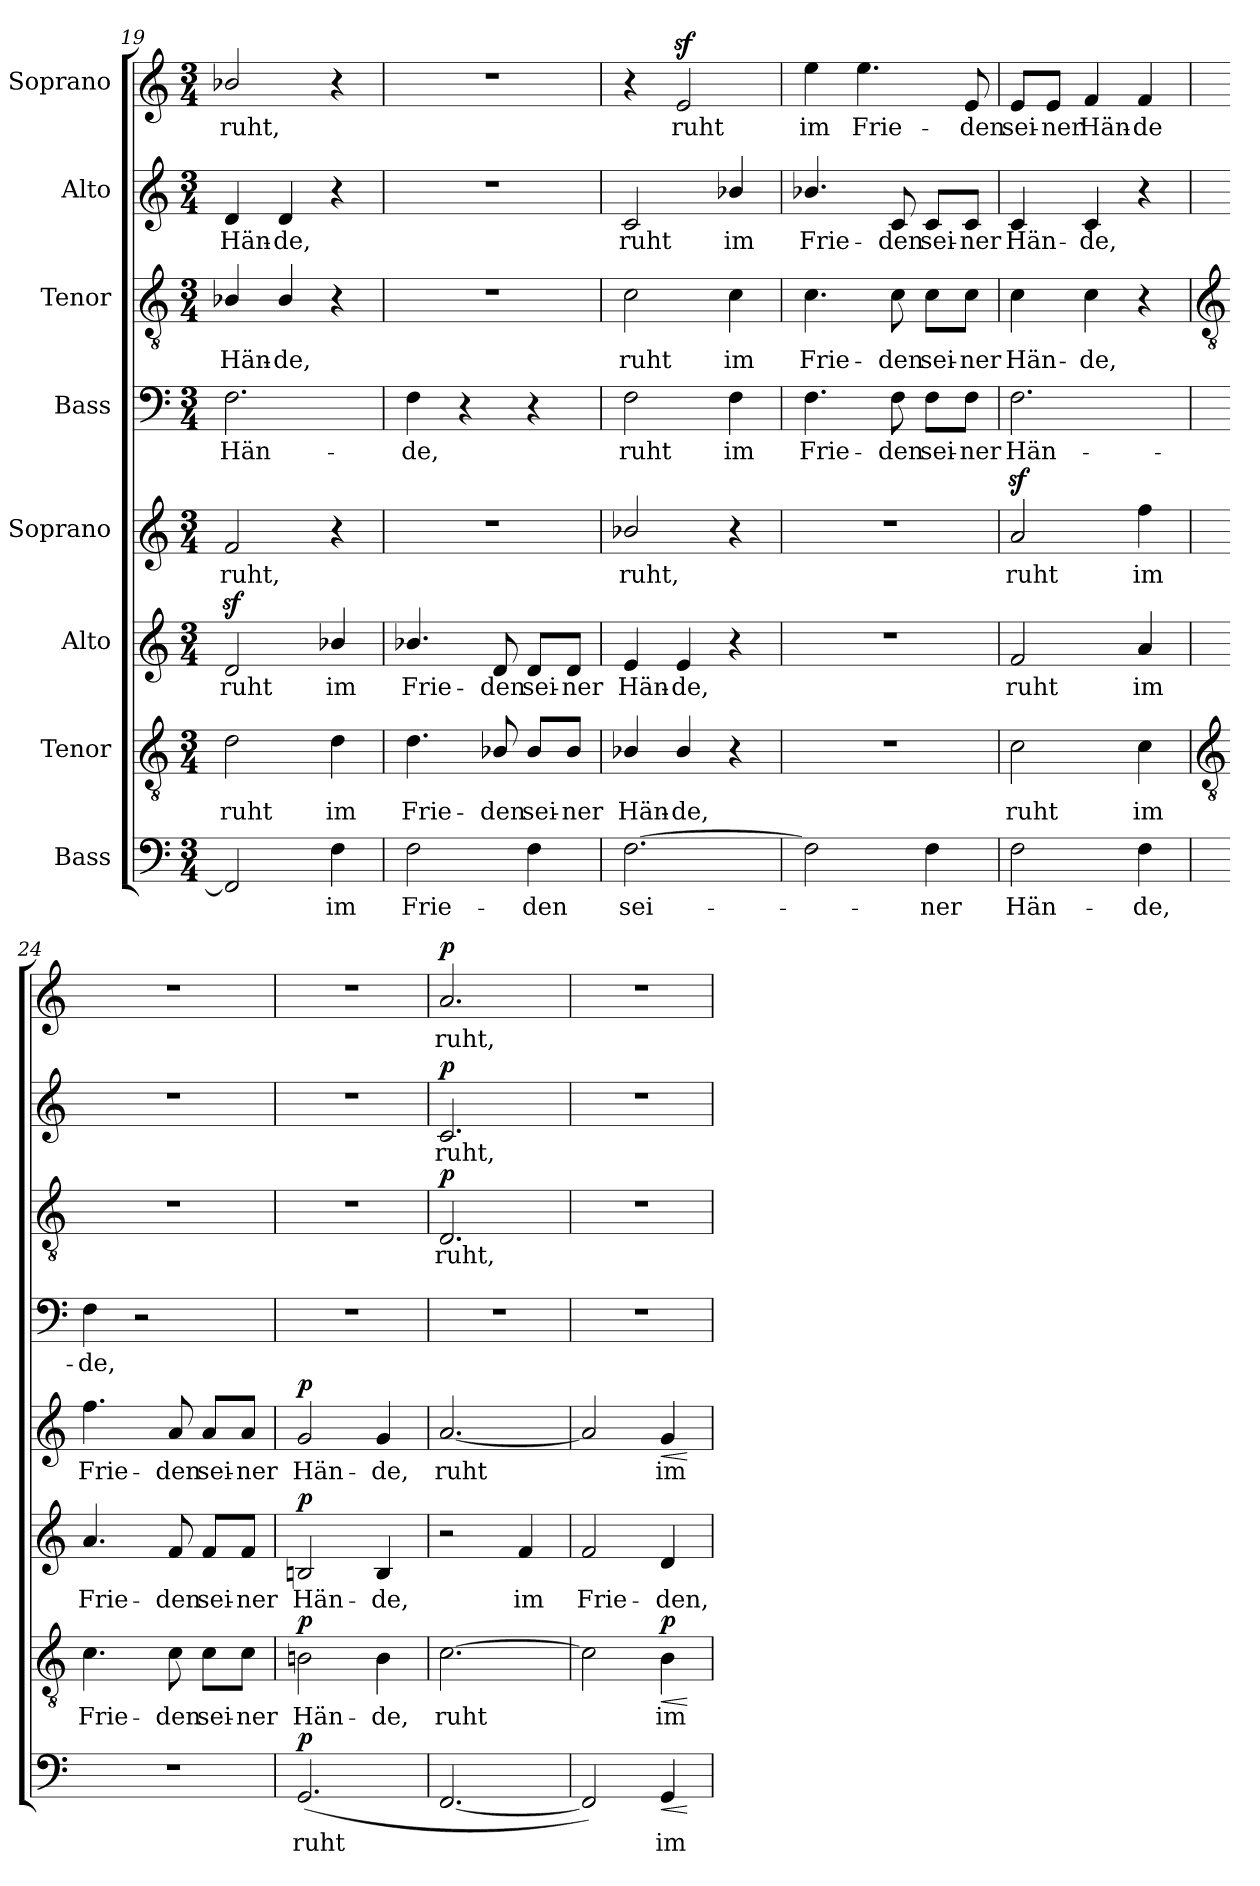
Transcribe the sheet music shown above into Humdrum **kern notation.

**kern	**text	**dynam	**kern	**text	**dynam	**kern	**text	**dynam	**kern	**text	**dynam	**kern	**text	**kern	**text	**dynam	**kern	**text	**dynam	**kern	**text	**dynam
*part8	*part8	*part8	*part7	*part7	*part7	*part6	*part6	*part6	*part5	*part5	*part5	*part4	*part4	*part3	*part3	*part3	*part2	*part2	*part2	*part1	*part1	*part1
*staff8	*staff8	*staff8	*staff7	*staff7	*staff7	*staff6	*staff6	*staff6	*staff5	*staff5	*staff5	*staff4	*staff4	*staff3	*staff3	*staff3	*staff2	*staff2	*staff2	*staff1	*staff1	*staff1
*I"Bass	*	*	*I"Tenor	*	*	*I"Alto	*	*	*I"Soprano	*	*	*I"Bass	*	*I"Tenor	*	*	*I"Alto	*	*	*I"Soprano	*	*
*clefF4	*	*	*clefGv2	*	*	*clefG2	*	*	*clefG2	*	*	*clefF4	*	*clefGv2	*	*	*clefG2	*	*	*clefG2	*	*
*k[]	*	*	*k[]	*	*	*k[]	*	*	*k[]	*	*	*k[]	*	*k[]	*	*	*k[]	*	*	*k[]	*	*
*C:	*	*	*C:	*	*	*C:	*	*	*C:	*	*	*C:	*	*C:	*	*	*C:	*	*	*C:	*	*
*M3/4	*	*	*M3/4	*	*	*M3/4	*	*	*M3/4	*	*	*M3/4	*	*M3/4	*	*	*M3/4	*	*	*M3/4	*	*
=19	=19	=19	=19	=19	=19	=19	=19	=19	=19	=19	=19	=19	=19	=19	=19	=19	=19	=19	=19	=19	=19	=19
!	!	!	!	!LO:LY:b	!	!	!LO:LY:b	!	!	!LO:LY:b	!	!	!LO:LY:b	!	!LO:LY:b	!	!	!LO:LY:b	!	!	!LO:LY:b	!
2FF]	.	.	2d	ruht	.	2dz<	ruht	.	2f	ruht,	.	2.F	Hän-	4B-X/	Hän-	.	4d	Hän-	.	2b-X/	ruht,	.
!	!	!	!	!	!	!	!	!	!	!	!	!	!	!	!LO:LY:b	!	!	!LO:LY:b	!	!	!	!
.	.	.	.	.	.	.	.	.	.	.	.	.	.	4B-/	-de,	.	4d	-de,	.	.	.	.
!	!LO:LY:b	!	!	!LO:LY:b	!	!	!LO:LY:b	!	!	!	!	!	!	!	!	!	!	!	!	!	!	!
4F	im	.	4d	im	.	4b-X/	im	.	4r	.	.	.	.	4r	.	.	4r	.	.	4r	.	.
=20	=20	=20	=20	=20	=20	=20	=20	=20	=20	=20	=20	=20	=20	=20	=20	=20	=20	=20	=20	=20	=20	=20
!	!LO:LY:b	!	!	!LO:LY:b	!	!	!LO:LY:b	!	!LO:N:vis=1	!	!	!	!LO:LY:b	!LO:N:vis=1	!	!	!LO:N:vis=1	!	!	!LO:N:vis=1	!	!
2F	Frie-	.	4.d	Frie-	.	4.b-X/	Frie-	.	2.r	.	.	4F	-de,	2.r	.	.	2.r	.	.	2.r	.	.
.	.	.	.	.	.	.	.	.	.	.	.	4r	.	.	.	.	.	.	.	.	.	.
!	!	!	!	!LO:LY:b	!	!	!LO:LY:b	!	!	!	!	!	!	!	!	!	!	!	!	!	!	!
.	.	.	8B-X/	-den	.	8d	-den	.	.	.	.	.	.	.	.	.	.	.	.	.	.	.
!	!LO:LY:b	!	!	!LO:LY:b	!	!	!LO:LY:b	!	!	!	!	!	!	!	!	!	!	!	!	!	!	!
4F	-den	.	8B-/L	sei-	.	8d/L	sei-	.	.	.	.	4r	.	.	.	.	.	.	.	.	.	.
!	!	!	!	!LO:LY:b	!	!	!LO:LY:b	!	!	!	!	!	!	!	!	!	!	!	!	!	!	!
.	.	.	8B-/J	-ner	.	8d/J	-ner	.	.	.	.	.	.	.	.	.	.	.	.	.	.	.
=21	=21	=21	=21	=21	=21	=21	=21	=21	=21	=21	=21	=21	=21	=21	=21	=21	=21	=21	=21	=21	=21	=21
!	!LO:LY:b	!	!	!LO:LY:b	!	!	!LO:LY:b	!	!	!LO:LY:b	!	!	!LO:LY:b	!	!LO:LY:b	!	!	!LO:LY:b	!	!	!	!
[2.F	sei-	.	4B-X/	Hän-	.	4e	Hän-	.	2b-X/	ruht,	.	2F	ruht	2c	ruht	.	2c	ruht	.	4r	.	.
!	!	!	!	!LO:LY:b	!	!	!LO:LY:b	!	!	!	!	!	!	!	!	!	!	!	!	!	!LO:LY:b	!
.	.	.	4B-/	-de,	.	4e	-de,	.	.	.	.	.	.	.	.	.	.	.	.	2ez<	ruht	.
!	!	!	!	!	!	!	!	!	!	!	!	!	!LO:LY:b	!	!LO:LY:b	!	!	!LO:LY:b	!	!	!	!
.	.	.	4r	.	.	4r	.	.	4r	.	.	4F	im	4c	im	.	4b-X/	im	.	.	.	.
=22	=22	=22	=22	=22	=22	=22	=22	=22	=22	=22	=22	=22	=22	=22	=22	=22	=22	=22	=22	=22	=22	=22
!	!	!	!LO:N:vis=1	!	!	!LO:N:vis=1	!	!	!LO:N:vis=1	!	!	!	!LO:LY:b	!	!LO:LY:b	!	!	!LO:LY:b	!	!	!LO:LY:b	!
2F]	.	.	2.r	.	.	2.r	.	.	2.r	.	.	4.F	Frie-	4.c	Frie-	.	4.b-X/	Frie-	.	4ee	im	.
!	!	!	!	!	!	!	!	!	!	!	!	!	!	!	!	!	!	!	!	!	!LO:LY:b	!
.	.	.	.	.	.	.	.	.	.	.	.	.	.	.	.	.	.	.	.	4.ee	Frie-	.
!	!	!	!	!	!	!	!	!	!	!	!	!	!LO:LY:b	!	!LO:LY:b	!	!	!LO:LY:b	!	!	!	!
.	.	.	.	.	.	.	.	.	.	.	.	8F	-den	8c	-den	.	8c	-den	.	.	.	.
!	!LO:LY:b	!	!	!	!	!	!	!	!	!	!	!	!LO:LY:b	!	!LO:LY:b	!	!	!LO:LY:b	!	!	!	!
4F	ner	.	.	.	.	.	.	.	.	.	.	8F\L	sei-	8c\L	sei-	.	8c/L	sei-	.	.	.	.
!	!	!	!	!	!	!	!	!	!	!	!	!	!LO:LY:b	!	!LO:LY:b	!	!	!LO:LY:b	!	!	!LO:LY:b	!
.	.	.	.	.	.	.	.	.	.	.	.	8F\J	-ner	8c\J	-ner	.	8c/J	-ner	.	8e	-den	.
=23	=23	=23	=23	=23	=23	=23	=23	=23	=23	=23	=23	=23	=23	=23	=23	=23	=23	=23	=23	=23	=23	=23
!	!LO:LY:b	!	!	!LO:LY:b	!	!	!LO:LY:b	!	!	!LO:LY:b	!	!	!LO:LY:b	!	!LO:LY:b	!	!	!LO:LY:b	!	!	!LO:LY:b	!
2F	Hän-	.	2c	ruht	.	2f	ruht	.	2az<	ruht	.	2.F	Hän-	4c	Hän-	.	4c	Hän-	.	8e/L	sei-	.
!	!	!	!	!	!	!	!	!	!	!	!	!	!	!	!	!	!	!	!	!	!LO:LY:b	!
.	.	.	.	.	.	.	.	.	.	.	.	.	.	.	.	.	.	.	.	8e/J	-ner	.
!	!	!	!	!	!	!	!	!	!	!	!	!	!	!	!LO:LY:b	!	!	!LO:LY:b	!	!	!LO:LY:b	!
.	.	.	.	.	.	.	.	.	.	.	.	.	.	4c	-de,	.	4c	-de,	.	4f	Hän-	.
!	!LO:LY:b	!	!	!LO:LY:b	!	!	!LO:LY:b	!	!	!LO:LY:b	!	!	!	!	!	!	!	!	!	!	!LO:LY:b	!
4F	-de,	.	4c	im	.	4a	im	.	4ff	im	.	.	.	4r	.	.	4r	.	.	4f	-de	.
!!LO:LB:g=z
=24	=24	=24	=24	=24	=24	=24	=24	=24	=24	=24	=24	=24	=24	=24	=24	=24	=24	=24	=24	=24	=24	=24
*	*	*	*clefGv2	*	*	*	*	*	*	*	*	*	*	*clefGv2	*	*	*	*	*	*	*	*
!LO:N:vis=1	!	!	!	!LO:LY:b	!	!	!LO:LY:b	!	!	!LO:LY:b	!	!	!LO:LY:b	!LO:N:vis=1	!	!	!LO:N:vis=1	!	!	!LO:N:vis=1	!	!
2.r	.	.	4.c	Frie-	.	4.a	Frie-	.	4.ff	Frie-	.	4F	-de,	2.r	.	.	2.r	.	.	2.r	.	.
.	.	.	.	.	.	.	.	.	.	.	.	2r	.	.	.	.	.	.	.	.	.	.
!	!	!	!	!LO:LY:b	!	!	!LO:LY:b	!	!	!LO:LY:b	!	!	!	!	!	!	!	!	!	!	!	!
.	.	.	8c	-den	.	8f	-den	.	8a	-den	.	.	.	.	.	.	.	.	.	.	.	.
!	!	!	!	!LO:LY:b	!	!	!LO:LY:b	!	!	!LO:LY:b	!	!	!	!	!	!	!	!	!	!	!	!
.	.	.	8c\L	sei-	.	8f/L	sei-	.	8a/L	sei-	.	.	.	.	.	.	.	.	.	.	.	.
!	!	!	!	!LO:LY:b	!	!	!LO:LY:b	!	!	!LO:LY:b	!	!	!	!	!	!	!	!	!	!	!	!
.	.	.	8c\J	-ner	.	8f/J	-ner	.	8a/J	-ner	.	.	.	.	.	.	.	.	.	.	.	.
=25	=25	=25	=25	=25	=25	=25	=25	=25	=25	=25	=25	=25	=25	=25	=25	=25	=25	=25	=25	=25	=25	=25
!	!LO:LY:b	!LO:DY:b	!	!LO:LY:b	!LO:DY:b	!	!LO:LY:b	!LO:DY:b	!	!LO:LY:b	!LO:DY:b	!LO:N:vis=1	!	!LO:N:vis=1	!	!	!LO:N:vis=1	!	!	!LO:N:vis=1	!	!
(<2.GG	ruht	p	2Bn	Hän-	p	2Bn	Hän-	p	2g	Hän-	p	2.r	.	2.r	.	.	2.r	.	.	2.r	.	.
!	!	!	!	!LO:LY:b	!	!	!LO:LY:b	!	!	!LO:LY:b	!	!	!	!	!	!	!	!	!	!	!	!
.	.	.	4B	-de,	.	4B	-de,	.	4g	-de,	.	.	.	.	.	.	.	.	.	.	.	.
=26	=26	=26	=26	=26	=26	=26	=26	=26	=26	=26	=26	=26	=26	=26	=26	=26	=26	=26	=26	=26	=26	=26
!	!	!	!	!LO:LY:b	!	!	!	!	!	!LO:LY:b	!	!LO:N:vis=1	!	!	!LO:LY:b	!LO:DY:b	!	!LO:LY:b	!LO:DY:b	!	!LO:LY:b	!LO:DY:b
[2.FF	.	.	[2.c	ruht	.	2r	.	.	[2.a	ruht	.	2.r	.	2.D	ruht,	p	2.c	ruht,	p	2.a	ruht,	p
!	!	!	!	!	!	!	!LO:LY:b	!	!	!	!	!	!	!	!	!	!	!	!	!	!	!
.	.	.	.	.	.	4f	im	.	.	.	.	.	.	.	.	.	.	.	.	.	.	.
=27	=27	=27	=27	=27	=27	=27	=27	=27	=27	=27	=27	=27	=27	=27	=27	=27	=27	=27	=27	=27	=27	=27
!	!	!	!	!	!	!	!LO:LY:b	!	!	!	!	!LO:N:vis=1	!	!LO:N:vis=1	!	!	!LO:N:vis=1	!	!	!LO:N:vis=1	!	!
2FF])	.	.	2c]	.	.	2f	Frie-	.	2a]	.	.	2.r	.	2.r	.	.	2.r	.	.	2.r	.	.
!	!LO:LY:b	!LO:HP:b	!	!LO:LY:b	!LO:HP:b	!	!LO:LY:b	!	!	!LO:LY:b	!LO:HP:b	!	!	!	!	!	!	!	!	!	!	!
!	!	!	!	!	!LO:DY:n=1:b	!	!	!	!	!	!	!	!	!	!	!	!	!	!	!	!	!
4GG	im	<	4B	im	< p	4d	-den,	.	4g	im	<	.	.	.	.	.	.	.	.	.	.	.
.	.	[	.	.	[	.	.	.	.	.	[	.	.	.	.	.	.	.	.	.	.	.
=	=	=	=	=	=	=	=	=	=	=	=	=	=	=	=	=	=	=	=	=	=	=
*-	*-	*-	*-	*-	*-	*-	*-	*-	*-	*-	*-	*-	*-	*-	*-	*-	*-	*-	*-	*-	*-	*-
